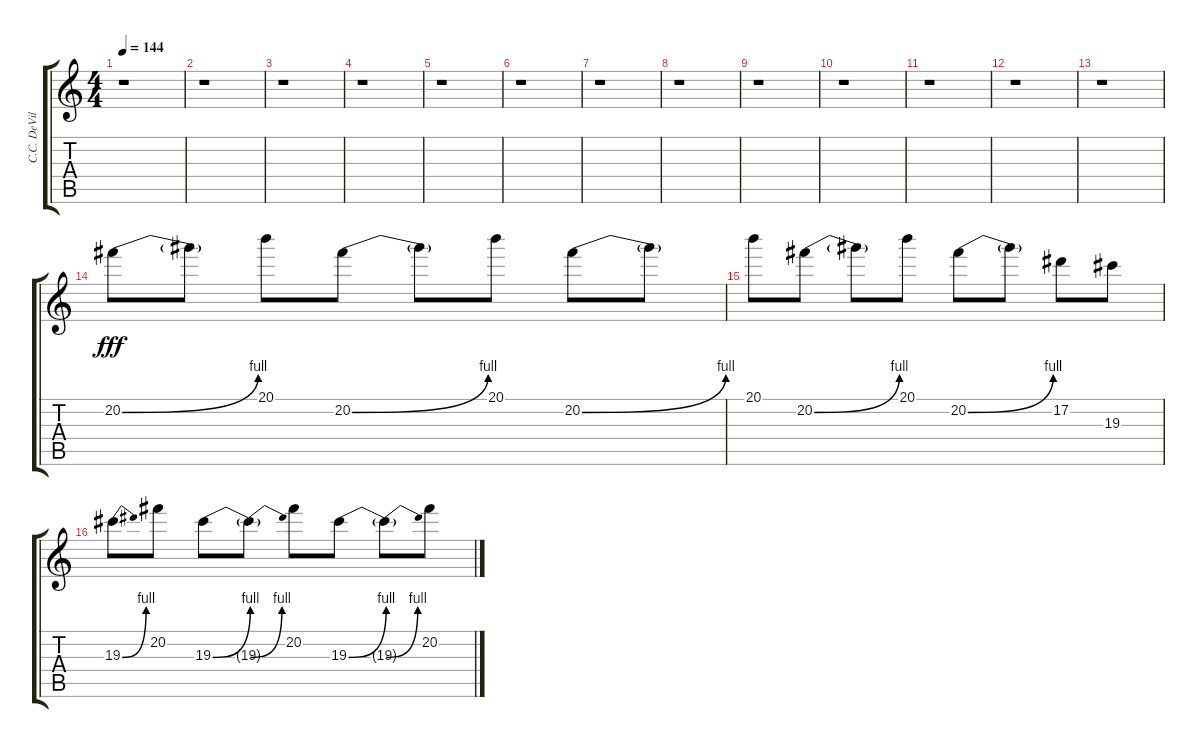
\track ("C.C. DeVille - Lead Guitar" "C.C. DeVil") {instrument distortionguitar}
\staff {score tabs}
\tuning (Eb4 Bb3 Gb3 Db3 Ab2 Eb2) {hide}
\ts (4 4)
\tempo 144
\clef g2
\ks c
r.1{dy fff} |
r.1 |
r.1 |
r.1 |
r.1 |
r.1 |
r.1 |
r.1 |
r.1 |
r.1 |
r.1 |
r.1 |
r.1 |
20.2{be (bend 0 0 60 4)}.8 20.2{t}.8 20.1.8 20.2{be (bend 0 0 60 4)}.8 20.2{t}.8 20.1.8 20.2{be (bend 0 0 60 4)}.8 20.2{t}.8 |
20.1.8 20.2{be (bend 0 0 60 4)}.8 20.2{t}.8 20.1.8 20.2{be (bend 0 0 60 4)}.8 20.2{t}.8 17.2.8 19.3.8 |
19.3{be (bend 0 0 60 4)}.8 20.2.8 19.3{be (bend 0 0 60 4)}.8 19.3{be (bend 0 0 60 4) t}.8 20.2.8 19.3{be (bend 0 0 60 4)}.8 19.3{be (bend 0 0 60 4) t}.8 20.2.8
